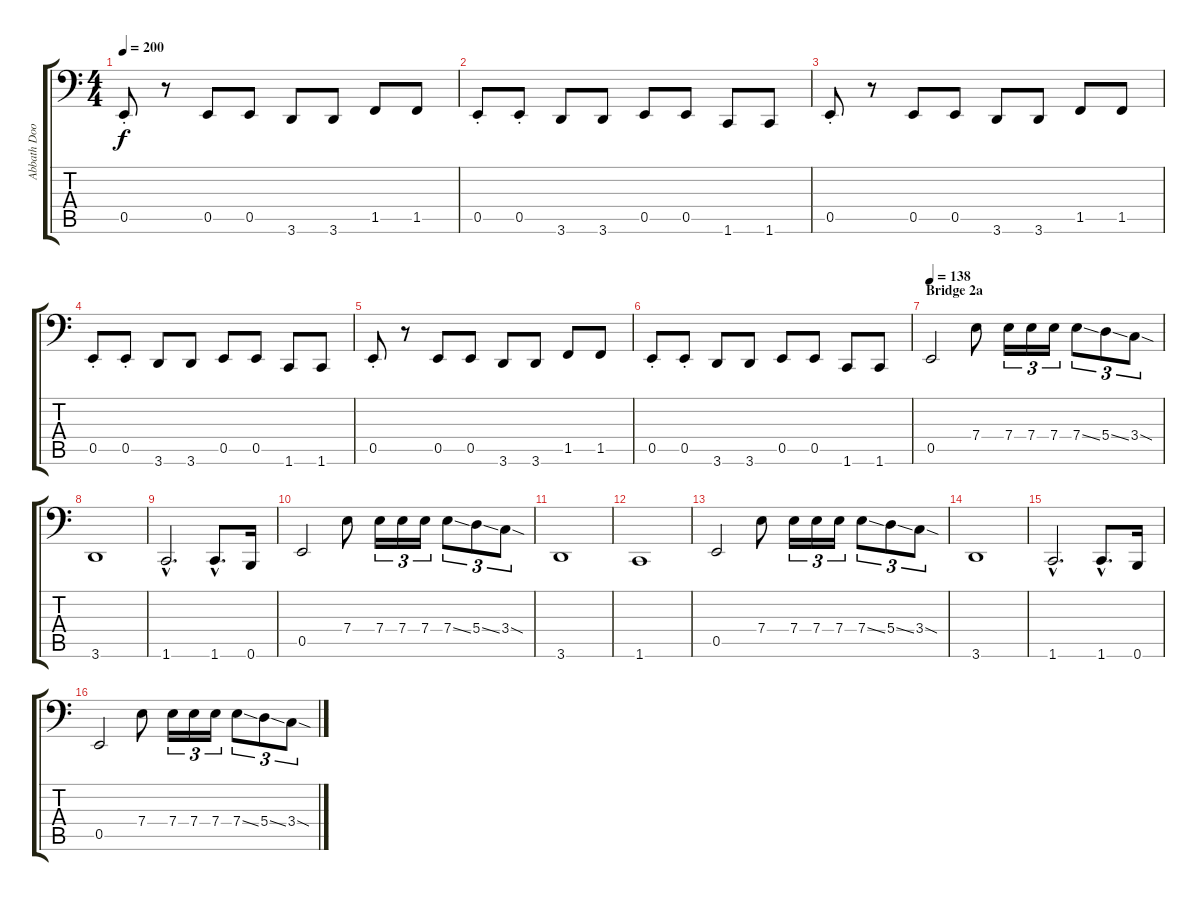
\track ("Abbath Doom Occulta (Bass)" "Abbath Doo") {instrument electricbasspick}
\staff {score tabs}
\tuning (B2 Gb2 D2 A1 E1 B0) {hide}
\ts (4 4)
\tempo 200
\clef f4
\ks c
0.5{st}.8{dy f} r.8 0.5.8 0.5.8 3.6.8 3.6.8 1.5.8 1.5.8 |
0.5{st}.8 0.5{st}.8 3.6.8 3.6.8 0.5.8 0.5.8 1.6.8 1.6.8 |
0.5{st}.8 r.8 0.5.8 0.5.8 3.6.8 3.6.8 1.5.8 1.5.8 |
0.5{st}.8 0.5{st}.8 3.6.8 3.6.8 0.5.8 0.5.8 1.6.8 1.6.8 |
0.5{st}.8 r.8 0.5.8 0.5.8 3.6.8 3.6.8 1.5.8 1.5.8 |
0.5{st}.8 0.5{st}.8 3.6.8 3.6.8 0.5.8 0.5.8 1.6.8 1.6.8 |
\section ("" "Bridge 2a")
\tempo 138
0.5.2 7.4.8 7.4.16{tu (3 2)} 7.4.16{tu (3 2)} 7.4.16{tu (3 2)} 7.4{ss}.8{tu (3 2)} 5.4{ss}.8{tu (3 2)} 3.4{sod}.8{tu (3 2)} |
3.6.1 |
1.6{hac}.2{d} 1.6{hac}.8{d} 0.6.16 |
0.5.2 7.4.8 7.4.16{tu (3 2)} 7.4.16{tu (3 2)} 7.4.16{tu (3 2)} 7.4{ss}.8{tu (3 2)} 5.4{ss}.8{tu (3 2)} 3.4{sod}.8{tu (3 2)} |
3.6.1 |
1.6.1 |
0.5.2 7.4.8 7.4.16{tu (3 2)} 7.4.16{tu (3 2)} 7.4.16{tu (3 2)} 7.4{ss}.8{tu (3 2)} 5.4{ss}.8{tu (3 2)} 3.4{sod}.8{tu (3 2)} |
3.6.1 |
1.6{hac}.2{d} 1.6{hac}.8{d} 0.6.16 |
0.5.2 7.4.8 7.4.16{tu (3 2)} 7.4.16{tu (3 2)} 7.4.16{tu (3 2)} 7.4{ss}.8{tu (3 2)} 5.4{ss}.8{tu (3 2)} 3.4{sod}.8{tu (3 2)}
